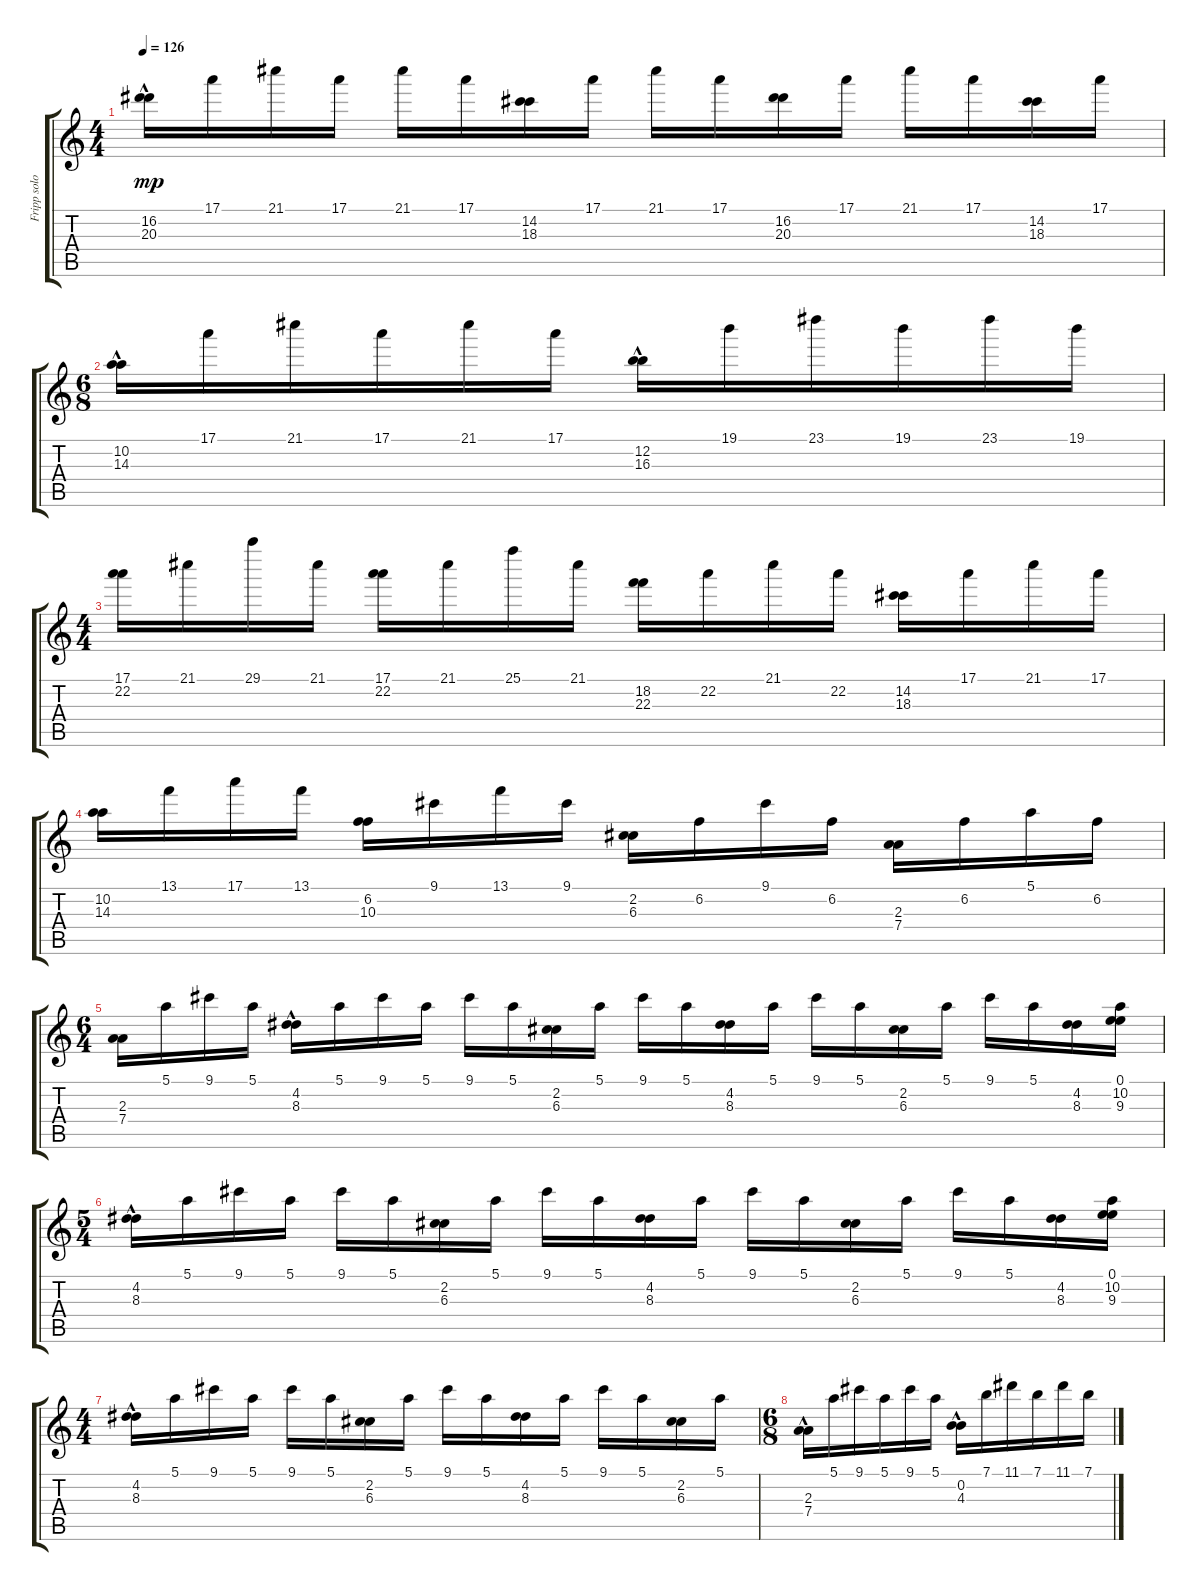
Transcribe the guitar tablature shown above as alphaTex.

\track ("Fripp solo" "Fripp solo") {instrument acousticguitarsteel}
\staff {score tabs}
\tuning (E4 B3 G3 D3 A2 E2) {hide}
\ts (4 4)
\tempo 126
\clef g2
\ks c
(16.2{hac} 20.3{hac}).16{dy mp} 17.1.16 21.1.16 17.1.16 21.1.16 17.1.16 (14.2 18.3).16 17.1.16 21.1.16 17.1.16 (16.2 20.3).16 17.1.16 21.1.16 17.1.16 (14.2 18.3).16 17.1.16 |
\ts (6 8)
(10.2{hac} 14.3{hac}).16 17.1.16 21.1.16 17.1.16 21.1.16 17.1.16 (12.2{hac} 16.3{hac}).16 19.1.16 23.1.16 19.1.16 23.1.16 19.1.16 |
\ts (4 4)
(17.1 22.2).16 21.1.16 29.1.16 21.1.16 (17.1 22.2).16 21.1.16 25.1.16 21.1.16 (18.2 22.3).16 22.2.16 21.1.16 22.2.16 (14.2 18.3).16 17.1.16 21.1.16 17.1.16 |
(10.2 14.3).16 13.1.16 17.1.16 13.1.16 (6.2 10.3).16 9.1.16 13.1.16 9.1.16 (2.2 6.3).16 6.2.16 9.1.16 6.2.16 (2.3 7.4).16 6.2.16 5.1.16 6.2.16 |
\ts (6 4)
(2.3 7.4).16 5.1.16 9.1.16 5.1.16 (4.2{hac} 8.3{hac}).16 5.1.16 9.1.16 5.1.16 9.1.16 5.1.16 (2.2 6.3).16 5.1.16 9.1.16 5.1.16 (4.2 8.3).16 5.1.16 9.1.16 5.1.16 (2.2 6.3).16 5.1.16 9.1.16 5.1.16 (4.2 8.3).16 (0.1 10.2 9.3).16 |
\ts (5 4)
(4.2{hac} 8.3{hac}).16 5.1.16 9.1.16 5.1.16 9.1.16 5.1.16 (2.2 6.3).16 5.1.16 9.1.16 5.1.16 (4.2 8.3).16 5.1.16 9.1.16 5.1.16 (2.2 6.3).16 5.1.16 9.1.16 5.1.16 (4.2 8.3).16 (0.1 10.2 9.3).16 |
\ts (4 4)
(4.2{hac} 8.3{hac}).16 5.1.16 9.1.16 5.1.16 9.1.16 5.1.16 (2.2 6.3).16 5.1.16 9.1.16 5.1.16 (4.2 8.3).16 5.1.16 9.1.16 5.1.16 (2.2 6.3).16 5.1.16 |
\ts (6 8)
(2.3{hac} 7.4{hac}).16 5.1.16 9.1.16 5.1.16 9.1.16 5.1.16 (0.2{hac} 4.3{hac}).16 7.1.16 11.1.16 7.1.16 11.1.16 7.1.16
